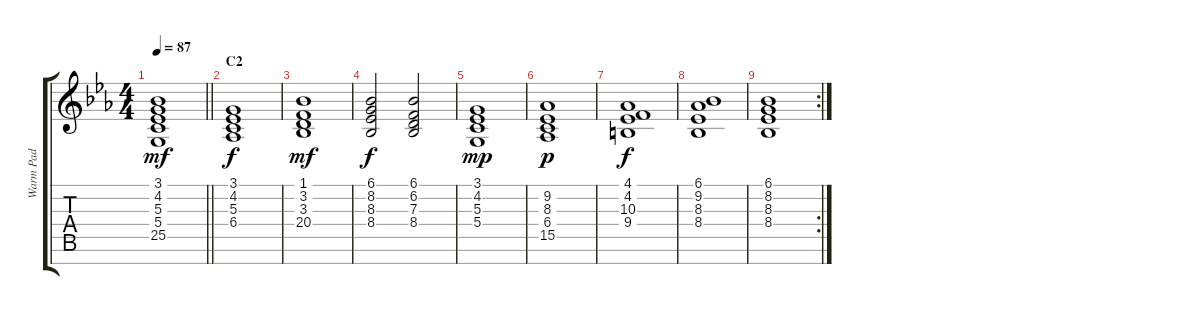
\track ("Warm Pad" "Warm Pad") {instrument pad2warm}
\staff {score tabs}
\tuning (E4 B3 G3 D3 A2 E2 B1) {hide}
\ts (4 4)
\tempo 87
\clef g2
\barLineRight lightlight
\ks eb
(3.1 4.2 5.3 5.4 25.5).1{dy mf} |
\section ("" "C2")
(3.1 4.2 5.3 6.4).1{dy f} |
(1.1 3.2 3.3 20.4).1{dy mf} |
(6.1 8.2 8.3 8.4).2{dy f} (6.1 6.2 7.3 8.4).2 |
(3.1 4.2 5.3 5.4).1{dy mp} |
(9.2 8.3 6.4 15.5).1{dy p} |
(4.1 4.2 10.3 9.4).1{dy f} |
(6.1 9.2 8.3 8.4).1 |
\rc 2
(6.1 8.2 8.3 8.4).1
